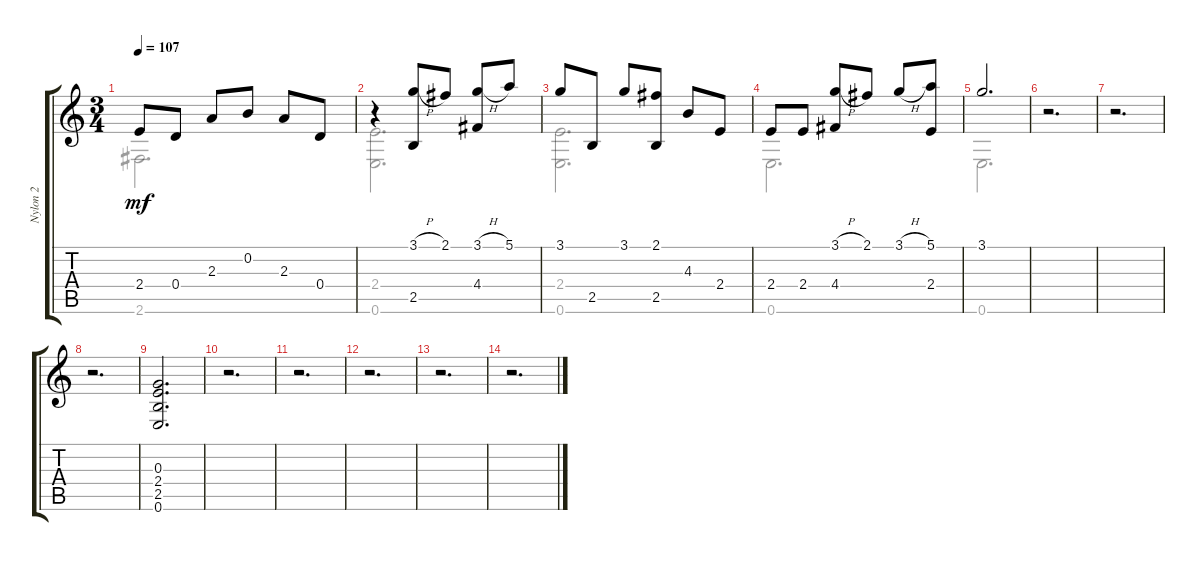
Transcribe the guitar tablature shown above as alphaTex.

\track ("Nylon 2" "Nylon 2") {instrument acousticguitarnylon}
\staff {score tabs}
\tuning (E4 B3 G3 D3 A2 E2) {hide}
\voice
\ts (3 4)
\tempo 107
\clef g2
\ks c
2.4.8{dy mf} 0.4.8 2.3.8 0.2.8 2.3.8 0.4.8 |
r.4 (3.1{h} 2.5).8 2.1.8 (3.1{h} 4.4).8 5.1.8 |
3.1.8 2.5.8 3.1.8 (2.1 2.5).8 4.3.8 2.4.8 |
2.4.8 2.4.8 (3.1{h} 4.4).8 2.1.8 3.1{h}.8 (5.1 2.4).8 |
3.1.2{d} |
r.2{d} |
r.2{d} |
r.2{d} |
(0.3 2.4 2.5 0.6).2{d} |
r.2{d} |
r.2{d} |
r.2{d} |
r.2{d} |
r.2{d}
\voice
\clef g2
\ottava regular
\simile none
\ks c
2.6.2{d dy mf} |
(2.4 0.6).2{d} |
(2.4 0.6).2{d} |
0.6.2{d} |
0.6.2{d} |
|
|
|
|
|
|
|
|
